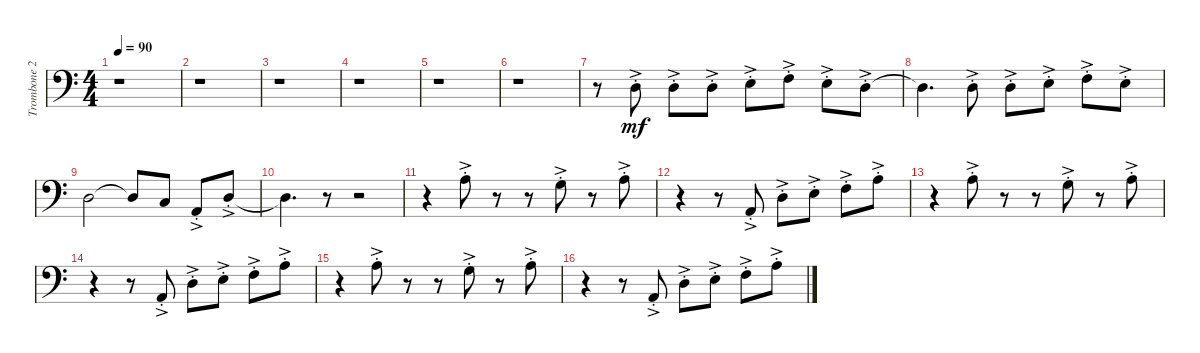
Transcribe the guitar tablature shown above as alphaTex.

\track ("Trombone 2" "Trombone 2") {instrument trombone}
\staff {score}
\tuning (E4 B3 G3 D3 A2 E2 B1) {hide}
\ts (4 4)
\tempo 90
\clef f4
\ks c
r.1{dy mf instrument trombone} |
r.1 |
r.1 |
r.1 |
r.1 |
r.1 |
r.8 0.4{ac st}.8 0.4{ac st}.8 0.4{ac st}.8 2.4{ac st}.8 3.4{ac st}.8 2.4{ac st}.8 0.4{ac st}.8 |
0.4{t}.4{d} 0.4{ac st}.8 0.4{ac st}.8 2.4{ac st}.8 3.4{ac st}.8 2.4{ac st}.8 |
0.4.2 0.4{t}.8 3.5.8 0.5{ac st}.8 0.4{ac st}.8 |
0.4{t}.4{d} r.8 r.2 |
r.4 2.3{ac st}.8 r.8 r.8 0.3{ac st}.8 r.8 2.3{ac st}.8 |
r.4 r.8 0.5{ac st}.8 0.4{ac st}.8 2.4{ac st}.8 3.4{ac st}.8 2.3{ac st}.8 |
r.4 2.3{ac st}.8 r.8 r.8 0.3{ac st}.8 r.8 2.3{ac st}.8 |
r.4 r.8 0.5{ac st}.8 0.4{ac st}.8 2.4{ac st}.8 3.4{ac st}.8 2.3{ac st}.8 |
r.4 2.3{ac st}.8 r.8 r.8 0.3{ac st}.8 r.8 2.3{ac st}.8 |
r.4 r.8 0.5{ac st}.8 0.4{ac st}.8 2.4{ac st}.8 3.4{ac st}.8 2.3{ac st}.8
